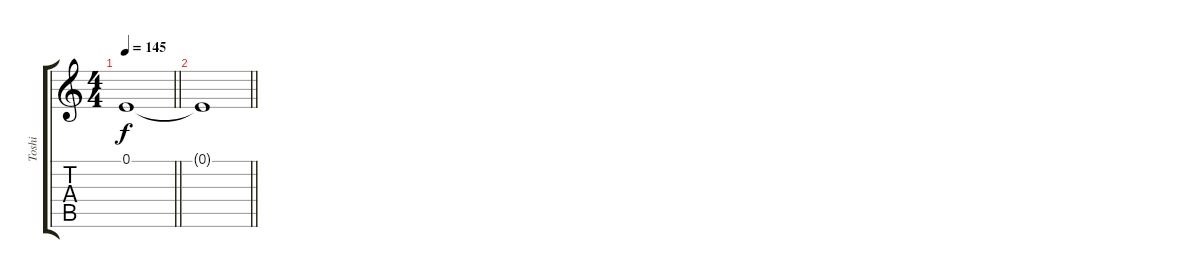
\track ("Toshi" "Toshi") {instrument lead1square}
\staff {score tabs}
\tuning (E4 B3 G3 D3 A2 E2) {hide}
\ts (4 4)
\tempo 145
\clef g2
\barLineRight lightlight
\ks c
0.1.1{dy f} |
\barLineRight lightlight
0.1{t}.1
